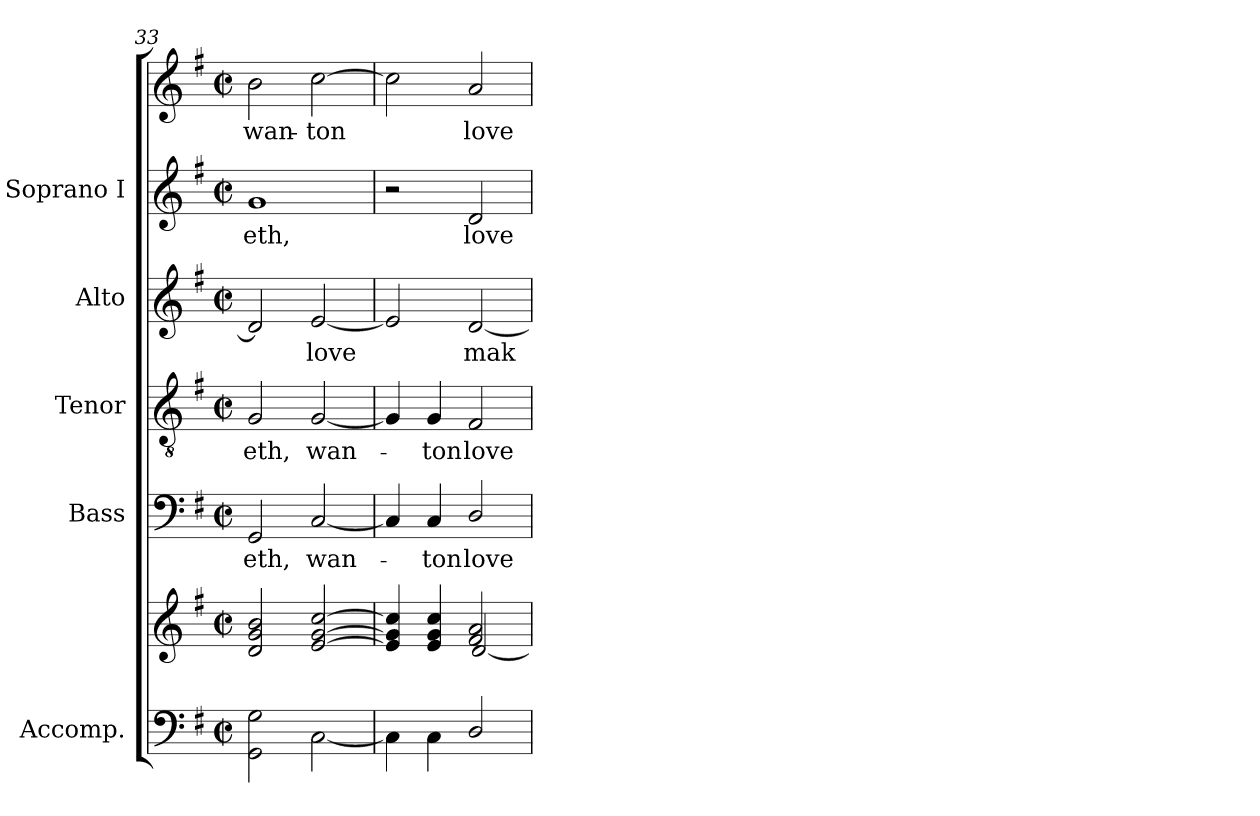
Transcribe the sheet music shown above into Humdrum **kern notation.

**kern	**kern	**kern	**text	**kern	**text	**kern	**text	**kern	**text	**kern	**text
*part5	*part5	*part4	*part4	*part3	*part3	*part2	*part2	*part1	*part1	*part1	*part1
*staff7	*staff6	*staff5	*staff5	*staff4	*staff4	*staff3	*staff3	*staff2	*staff2	*staff1	*staff1
*I"Accomp.	*	*I"Bass	*	*I"Tenor	*	*I"Alto	*	*I"Soprano I	*	*	*
*	*	*I'B	*	*I'T	*	*I'A	*	*I'S	*	*	*
*clefF4	*clefG2	*clefF4	*	*clefGv2	*	*clefG2	*	*clefG2	*	*clefG2	*
*k[f#]	*k[f#]	*k[f#]	*	*k[f#]	*	*k[f#]	*	*k[f#]	*	*k[f#]	*
*G:	*G:	*G:	*	*G:	*	*G:	*	*G:	*	*G:	*
*M2/2	*M2/2	*M2/2	*	*M2/2	*	*M2/2	*	*M2/2	*	*M2/2	*
*met(c|)	*met(c|)	*met(c|)	*	*met(c|)	*	*met(c|)	*	*met(c|)	*	*met(c|)	*
=33	=33	=33	=33	=33	=33	=33	=33	=33	=33	=33	=33
*^	*^	*	*	*	*	*	*	*	*	*	*
!	!	!	!	!	!LO:LY:b	!	!LO:LY:b	!	!	!	!LO:LY:b	!	!LO:LY:b
1ryy	2GG 2G	2d/ 2g/ 2b/	1ryy	2GG	eth,	2G	eth,	2d]	.	1g	eth,	2b	wan-
!	!	!	!	!	!LO:LY:b	!	!LO:LY:b	!	!LO:LY:b	!	!	!	!LO:LY:b
.	[2C	[2e/ [2g/ [2cc/	.	[2C	wan-	[2G	wan-	[2e	love	.	.	[2cc	-ton
=34	=34	=34	=34	=34	=34	=34	=34	=34	=34	=34	=34	=34	=34
1ryy	4C]	4e/] 4g/] 4cc/]	2ryy	4C]	.	4G]	.	2e]	.	2r	.	2cc]	.
!	!	!	!	!	!LO:LY:b	!	!LO:LY:b	!	!	!	!	!	!
.	4C	4e/ 4g/ 4cc/	.	4C	ton	4G	ton	.	.	.	.	.	.
!	!	!	!	!	!LO:LY:b	!	!LO:LY:b	!	!LO:LY:b	!	!LO:LY:b	!	!LO:LY:b
.	2D/	2f#/ 2a/	[2d/	2D/	love	2F#	love	[2d	mak-	2d	love	2a	love
*v	*v	*	*	*	*	*	*	*	*	*	*	*	*
*	*v	*v	*	*	*	*	*	*	*	*	*	*
=	=	=	=	=	=	=	=	=	=	=	=
*-	*-	*-	*-	*-	*-	*-	*-	*-	*-	*-	*-
